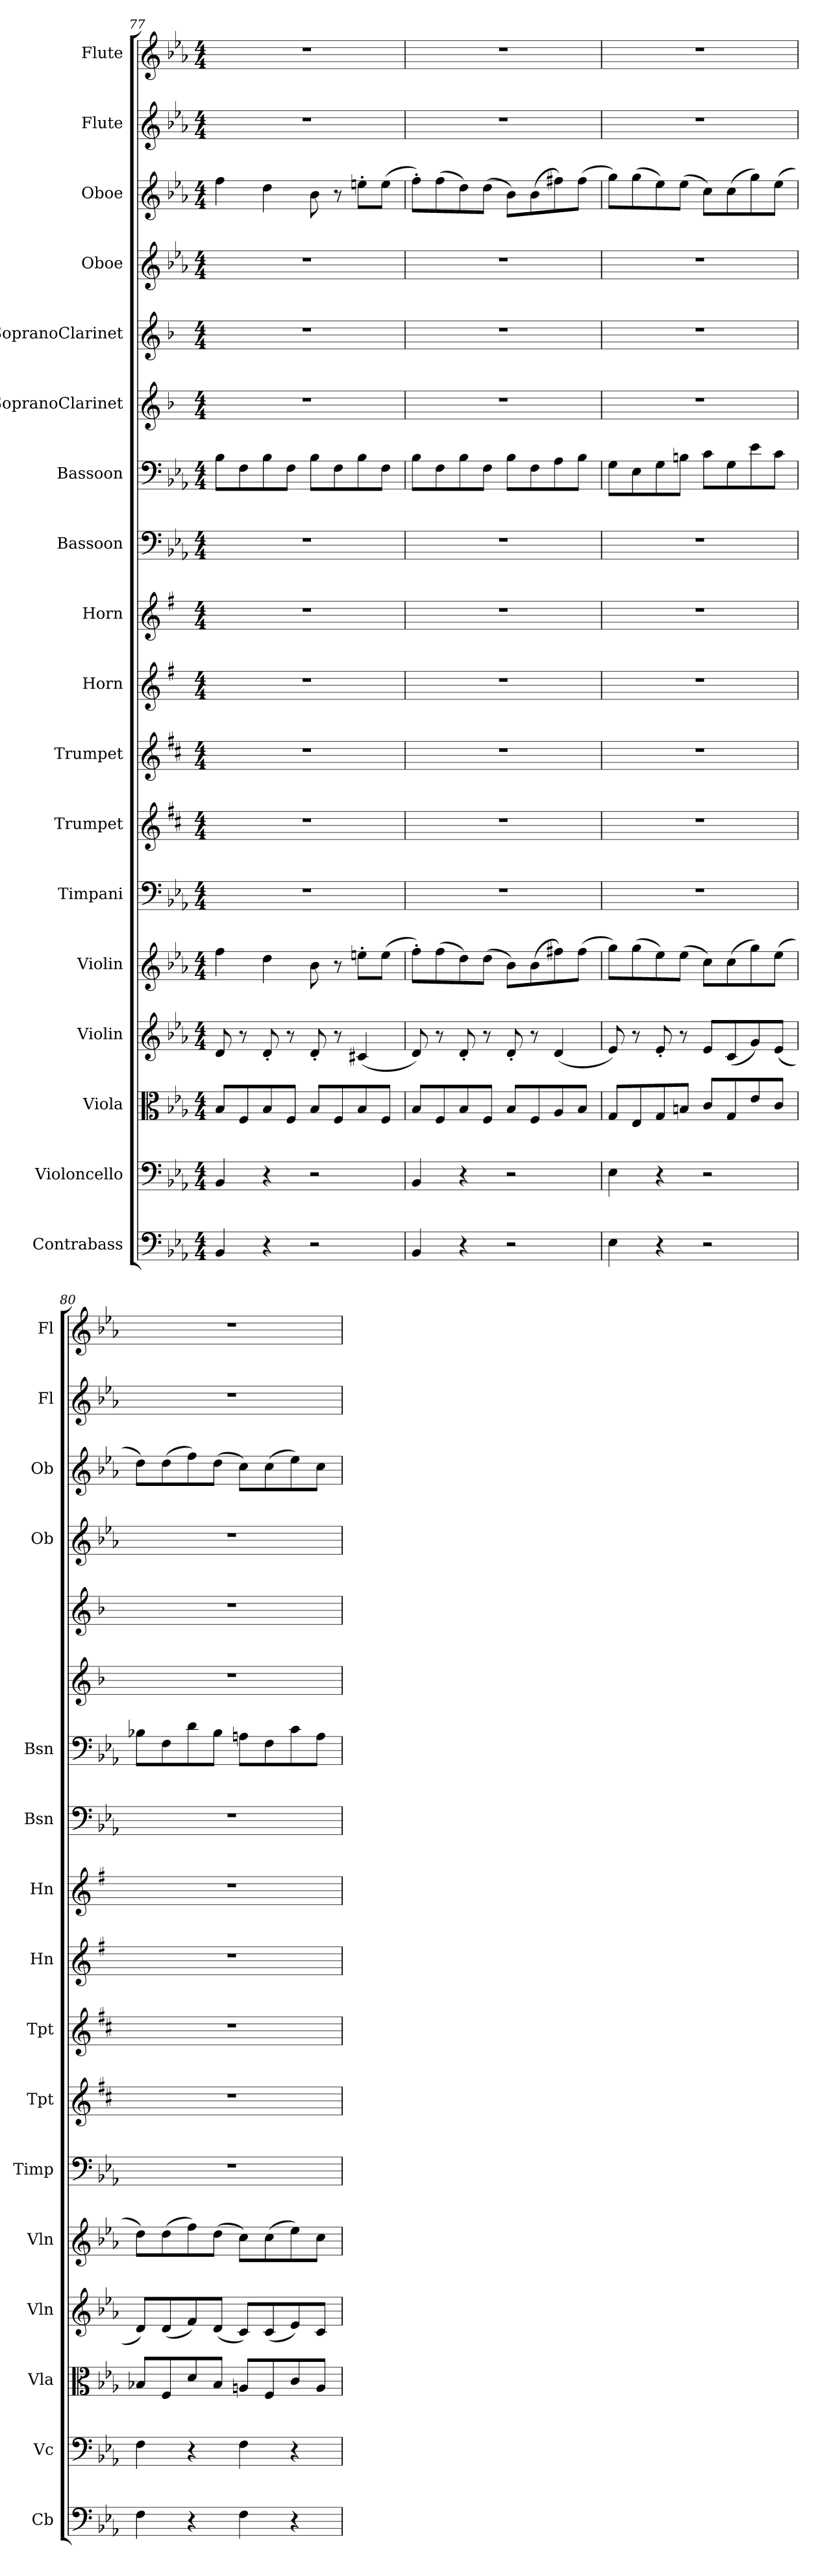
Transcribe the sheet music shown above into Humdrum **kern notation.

**kern	**kern	**kern	**kern	**kern	**kern	**kern	**kern	**kern	**kern	**kern	**kern	**kern	**kern	**kern	**kern	**kern	**kern
*part18	*part17	*part16	*part15	*part14	*part13	*part12	*part11	*part10	*part9	*part8	*part7	*part6	*part5	*part4	*part3	*part2	*part1
*staff18	*staff17	*staff16	*staff15	*staff14	*staff13	*staff12	*staff11	*staff10	*staff9	*staff8	*staff7	*staff6	*staff5	*staff4	*staff3	*staff2	*staff1
*I"Contrabass	*I"Violoncello	*I"Viola	*I"Violin	*I"Violin	*I"Timpani	*I"Trumpet	*I"Trumpet	*I"Horn	*I"Horn	*I"Bassoon	*I"Bassoon	*I"SopranoClarinet	*I"SopranoClarinet	*I"Oboe	*I"Oboe	*I"Flute	*I"Flute
*I'Cb	*I'Vc	*I'Vla	*I'Vln	*I'Vln	*I'Timp	*I'Tpt	*I'Tpt	*I'Hn	*I'Hn	*I'Bsn	*I'Bsn	*	*	*I'Ob	*I'Ob	*I'Fl	*I'Fl
*clefF4	*clefF4	*clefC3	*clefG2	*clefG2	*clefF4	*clefG2	*clefG2	*clefG2	*clefG2	*clefF4	*clefF4	*clefG2	*clefG2	*clefG2	*clefG2	*clefG2	*clefG2
*ITrd7c12	*	*	*	*	*	*ITrd1c2	*ITrd1c2	*ITrd4c7	*ITrd4c7	*	*	*	*	*	*	*	*
*k[b-e-a-]	*k[b-e-a-]	*k[b-e-a-]	*k[b-e-a-]	*k[b-e-a-]	*k[b-e-a-]	*k[]	*k[]	*k[]	*k[]	*k[b-e-a-]	*k[b-e-a-]	*k[b-]	*k[b-]	*k[b-e-a-]	*k[b-e-a-]	*k[b-e-a-]	*k[b-e-a-]
*M4/4	*M4/4	*M4/4	*M4/4	*M4/4	*M4/4	*M4/4	*M4/4	*M4/4	*M4/4	*M4/4	*M4/4	*M4/4	*M4/4	*M4/4	*M4/4	*M4/4	*M4/4
=77	=77	=77	=77	=77	=77	=77	=77	=77	=77	=77	=77	=77	=77	=77	=77	=77	=77
4BBB-/	4BB-/	8B-/L	8d/	4ff\	1r	1r	1r	1r	1r	1r	8B-\L	1r	1r	1r	4ff\	1r	1r
.	.	8F/	8r	.	.	.	.	.	.	.	8F\	.	.	.	.	.	.
4r	4r	8B-/	8d'/	4dd\	.	.	.	.	.	.	8B-\	.	.	.	4dd\	.	.
.	.	8F/J	8r	.	.	.	.	.	.	.	8F\J	.	.	.	.	.	.
2r	2r	8B-/L	8d'/	8b-\	.	.	.	.	.	.	8B-\L	.	.	.	8b-\	.	.
.	.	8F/	8r	8r	.	.	.	.	.	.	8F\	.	.	.	8r	.	.
.	.	8B-/	(<4c#X/	8een'\L	.	.	.	.	.	.	8B-\	.	.	.	8een'\L	.	.
.	.	8F/J	.	(>8ee\J	.	.	.	.	.	.	8F\J	.	.	.	(>8ee\J	.	.
=78	=78	=78	=78	=78	=78	=78	=78	=78	=78	=78	=78	=78	=78	=78	=78	=78	=78
4BBB-/	4BB-/	8B-/L	8d/)	8ff'\L)	1r	1r	1r	1r	1r	1r	8B-\L	1r	1r	1r	8ff'\L)	1r	1r
.	.	8F/	8r	(>8ff\	.	.	.	.	.	.	8F\	.	.	.	(>8ff\	.	.
4r	4r	8B-/	8d'/	8dd\)	.	.	.	.	.	.	8B-\	.	.	.	8dd\)	.	.
.	.	8F/J	8r	(>8dd\J	.	.	.	.	.	.	8F\J	.	.	.	(>8dd\J	.	.
2r	2r	8B-/L	8d'/	8b-\L)	.	.	.	.	.	.	8B-\L	.	.	.	8b-\L)	.	.
.	.	8F/	8r	(>8b-\	.	.	.	.	.	.	8F\	.	.	.	(>8b-\	.	.
.	.	8A-/	(<4d/	8ff#X\)	.	.	.	.	.	.	8A-\	.	.	.	8ff#X\)	.	.
.	.	8B-/J	.	(>8ff#\J	.	.	.	.	.	.	8B-\J	.	.	.	(>8ff#\J	.	.
=79	=79	=79	=79	=79	=79	=79	=79	=79	=79	=79	=79	=79	=79	=79	=79	=79	=79
4EE-\	4E-\	8G/L	8e-/)	8gg\L)	1r	1r	1r	1r	1r	1r	8G\L	1r	1r	1r	8gg\L)	1r	1r
.	.	8E-/	8r	(>8gg\	.	.	.	.	.	.	8E-\	.	.	.	(>8gg\	.	.
4r	4r	8G/	8e-'/	8ee-\)	.	.	.	.	.	.	8G\	.	.	.	8ee-\)	.	.
.	.	8Bn/J	8r	(>8ee-\J	.	.	.	.	.	.	8Bn\J	.	.	.	(>8ee-\J	.	.
2r	2r	8c/L	8e-/L	8cc\L)	.	.	.	.	.	.	8c\L	.	.	.	8cc\L)	.	.
.	.	8G/	(<8c/	(>8cc\	.	.	.	.	.	.	8G\	.	.	.	(>8cc\	.	.
.	.	8e-/	8g/)	8gg\)	.	.	.	.	.	.	8e-\	.	.	.	8gg\)	.	.
.	.	8c/J	(<8e-/J	(>8ee-\J	.	.	.	.	.	.	8c\J	.	.	.	(>8ee-\J	.	.
=80	=80	=80	=80	=80	=80	=80	=80	=80	=80	=80	=80	=80	=80	=80	=80	=80	=80
4FF\	4F\	8B-X/L	8d/L)	8dd\L)	1r	1r	1r	1r	1r	1r	8B-X\L	1r	1r	1r	8dd\L)	1r	1r
.	.	8F/	(<8d/	(>8dd\	.	.	.	.	.	.	8F\	.	.	.	(>8dd\	.	.
4r	4r	8d/	8f/)	8ff\)	.	.	.	.	.	.	8d\	.	.	.	8ff\)	.	.
.	.	8B-/J	(<8d/J	(>8dd\J	.	.	.	.	.	.	8B-\J	.	.	.	(>8dd\J	.	.
4FF\	4F\	8An/L	8c/L)	8cc\L)	.	.	.	.	.	.	8An\L	.	.	.	8cc\L)	.	.
.	.	8F/	(<8c/	(>8cc\	.	.	.	.	.	.	8F\	.	.	.	(>8cc\	.	.
4r	4r	8c/	8e-/)	8ee-\)	.	.	.	.	.	.	8c\	.	.	.	8ee-\)	.	.
.	.	8A/J	8c/J	8cc\J	.	.	.	.	.	.	8A\J	.	.	.	8cc\J	.	.
=	=	=	=	=	=	=	=	=	=	=	=	=	=	=	=	=	=
*-	*-	*-	*-	*-	*-	*-	*-	*-	*-	*-	*-	*-	*-	*-	*-	*-	*-
